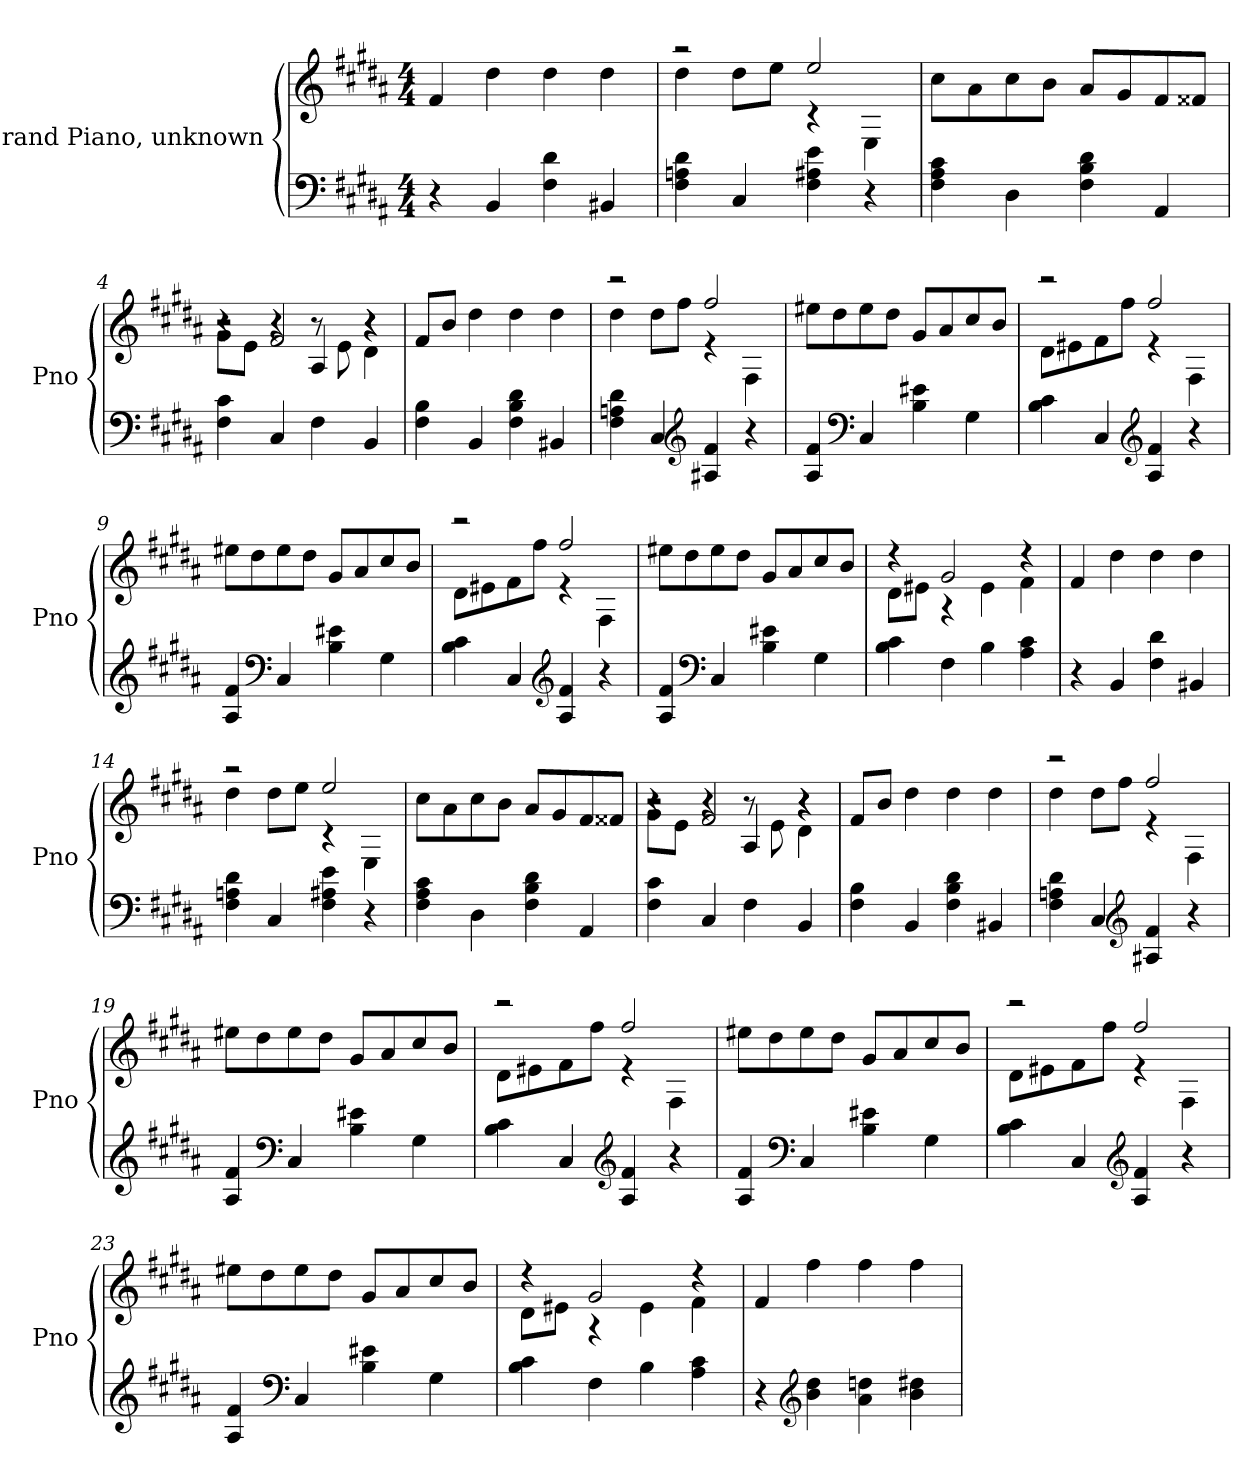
**kern	**kern
*part1	*part1
*staff2	*staff1
*I"Grand Piano, unknown	*
*I'Pno	*
*clefF4	*clefG2
*k[f#c#g#d#a#]	*k[f#c#g#d#a#]
*M4/4	*M4/4
*MM120	*MM120
=1	=1
4r	4f#/
4BB/	4dd#\
4F#\ 4d#\	4dd#\
4BB#X/	4dd#\
=2	=2
*	*^
4F#\ 4An\ 4d#\	2r	4dd#\
4C#/	.	8dd#\L
.	.	8ee\J
4F#\ 4A#X\ 4e\	2ee/	4r
4r	.	4E\
*	*v	*v
=3	=3
4F#\ 4A#\ 4c#\	8cc#\L
.	8a#\
4D#\	8cc#\
.	8b\J
4F#\ 4B\ 4d#\	8a#/L
.	8g#/
4AA#/	8f#/
.	8f##X/J
=4	=4
*	*^
*	*	*^
4F#\ 4c#\	4r	8g#\L	2r
.	.	8e\J	.
4C#/	2f#/	4r	.
4F#\	.	8r	4A#/
.	.	8e\	.
4BB/	4r	4d#\	4r
*	*v	*v	*v
=5	=5
4F#\ 4B\	8f#/L
.	8b/J
4BB/	4dd#\
4F#\ 4B\ 4d#\	4dd#\
4BB#X/	4dd#\
=6	=6
*	*^
4F#\ 4An\ 4d#\	2r	4dd#\
4C#/	.	8dd#\L
.	.	8ff#\J
*clefG2	*	*
4A#X/ 4f#/	2ff#/	4r
4r	.	4F#\
*	*v	*v
!!LO:LB:g=z
=7	=7
4A#/ 4f#/	8ee#X\L
.	8dd#\
*clefF4	*
4C#/	8ee#\
.	8dd#\J
4B\ 4e#X\	8g#/L
.	8a#/
4G#\	8cc#/
.	8b/J
=8	=8
*	*^
4B\ 4c#\	2r	8d#\L
.	.	8e#X\
4C#/	.	8f#\
.	.	8ff#\J
*clefG2	*	*
4A#/ 4f#/	2ff#/	4r
4r	.	4F#\
*	*v	*v
=9	=9
4A#/ 4f#/	8ee#X\L
.	8dd#\
*clefF4	*
4C#/	8ee#\
.	8dd#\J
4B\ 4e#X\	8g#/L
.	8a#/
4G#\	8cc#/
.	8b/J
=10	=10
*	*^
4B\ 4c#\	2r	8d#\L
.	.	8e#X\
4C#/	.	8f#\
.	.	8ff#\J
*clefG2	*	*
4A#/ 4f#/	2ff#/	4r
4r	.	4F#\
*	*v	*v
!!LO:LB:g=z
=11	=11
4A#/ 4f#/	8ee#X\L
.	8dd#\
*clefF4	*
4C#/	8ee#\
.	8dd#\J
4B\ 4e#X\	8g#/L
.	8a#/
4G#\	8cc#/
.	8b/J
=12	=12
*	*^
4B\ 4c#\	4r	8d#\L
.	.	8e#X\J
4F#\	2g#/	4r
4B\	.	4e#\
4A#\ 4c#\	4r	4f#\
*	*v	*v
=13	=13
4r	4f#/
4BB/	4dd#\
4F#\ 4d#\	4dd#\
4BB#X/	4dd#\
=14	=14
*	*^
4F#\ 4An\ 4d#\	2r	4dd#\
4C#/	.	8dd#\L
.	.	8ee\J
4F#\ 4A#X\ 4e\	2ee/	4r
4r	.	4E\
*	*v	*v
=15	=15
4F#\ 4A#\ 4c#\	8cc#\L
.	8a#\
4D#\	8cc#\
.	8b\J
4F#\ 4B\ 4d#\	8a#/L
.	8g#/
4AA#/	8f#/
.	8f##X/J
=16	=16
*	*^
*	*	*^
4F#\ 4c#\	4r	8g#\L	2r
.	.	8e\J	.
4C#/	2f#/	4r	.
4F#\	.	8r	4A#/
.	.	8e\	.
4BB/	4r	4d#\	4r
*	*v	*v	*v
!!LO:LB:g=z
=17	=17
4F#\ 4B\	8f#/L
.	8b/J
4BB/	4dd#\
4F#\ 4B\ 4d#\	4dd#\
4BB#X/	4dd#\
=18	=18
*	*^
4F#\ 4An\ 4d#\	2r	4dd#\
4C#/	.	8dd#\L
.	.	8ff#\J
*clefG2	*	*
4A#X/ 4f#/	2ff#/	4r
4r	.	4F#\
*	*v	*v
=19	=19
4A#/ 4f#/	8ee#X\L
.	8dd#\
*clefF4	*
4C#/	8ee#\
.	8dd#\J
4B\ 4e#X\	8g#/L
.	8a#/
4G#\	8cc#/
.	8b/J
=20	=20
*	*^
4B\ 4c#\	2r	8d#\L
.	.	8e#X\
4C#/	.	8f#\
.	.	8ff#\J
*clefG2	*	*
4A#/ 4f#/	2ff#/	4r
4r	.	4F#\
*	*v	*v
=21	=21
4A#/ 4f#/	8ee#X\L
.	8dd#\
*clefF4	*
4C#/	8ee#\
.	8dd#\J
4B\ 4e#X\	8g#/L
.	8a#/
4G#\	8cc#/
.	8b/J
!!LO:LB:g=z
=22	=22
*	*^
4B\ 4c#\	2r	8d#\L
.	.	8e#X\
4C#/	.	8f#\
.	.	8ff#\J
*clefG2	*	*
4A#/ 4f#/	2ff#/	4r
4r	.	4F#\
*	*v	*v
=23	=23
4A#/ 4f#/	8ee#X\L
.	8dd#\
*clefF4	*
4C#/	8ee#\
.	8dd#\J
4B\ 4e#X\	8g#/L
.	8a#/
4G#\	8cc#/
.	8b/J
=24	=24
*	*^
4B\ 4c#\	4r	8d#\L
.	.	8e#X\J
4F#\	2g#/	4r
4B\	.	4e#\
4A#\ 4c#\	4r	4f#\
*	*v	*v
=25	=25
4r	4f#/
*clefG2	*
4b\ 4dd#\	4ff#\
4a#\ 4ddn\	4ff#\
4b\ 4dd#X\	4ff#\
=	=
*-	*-
